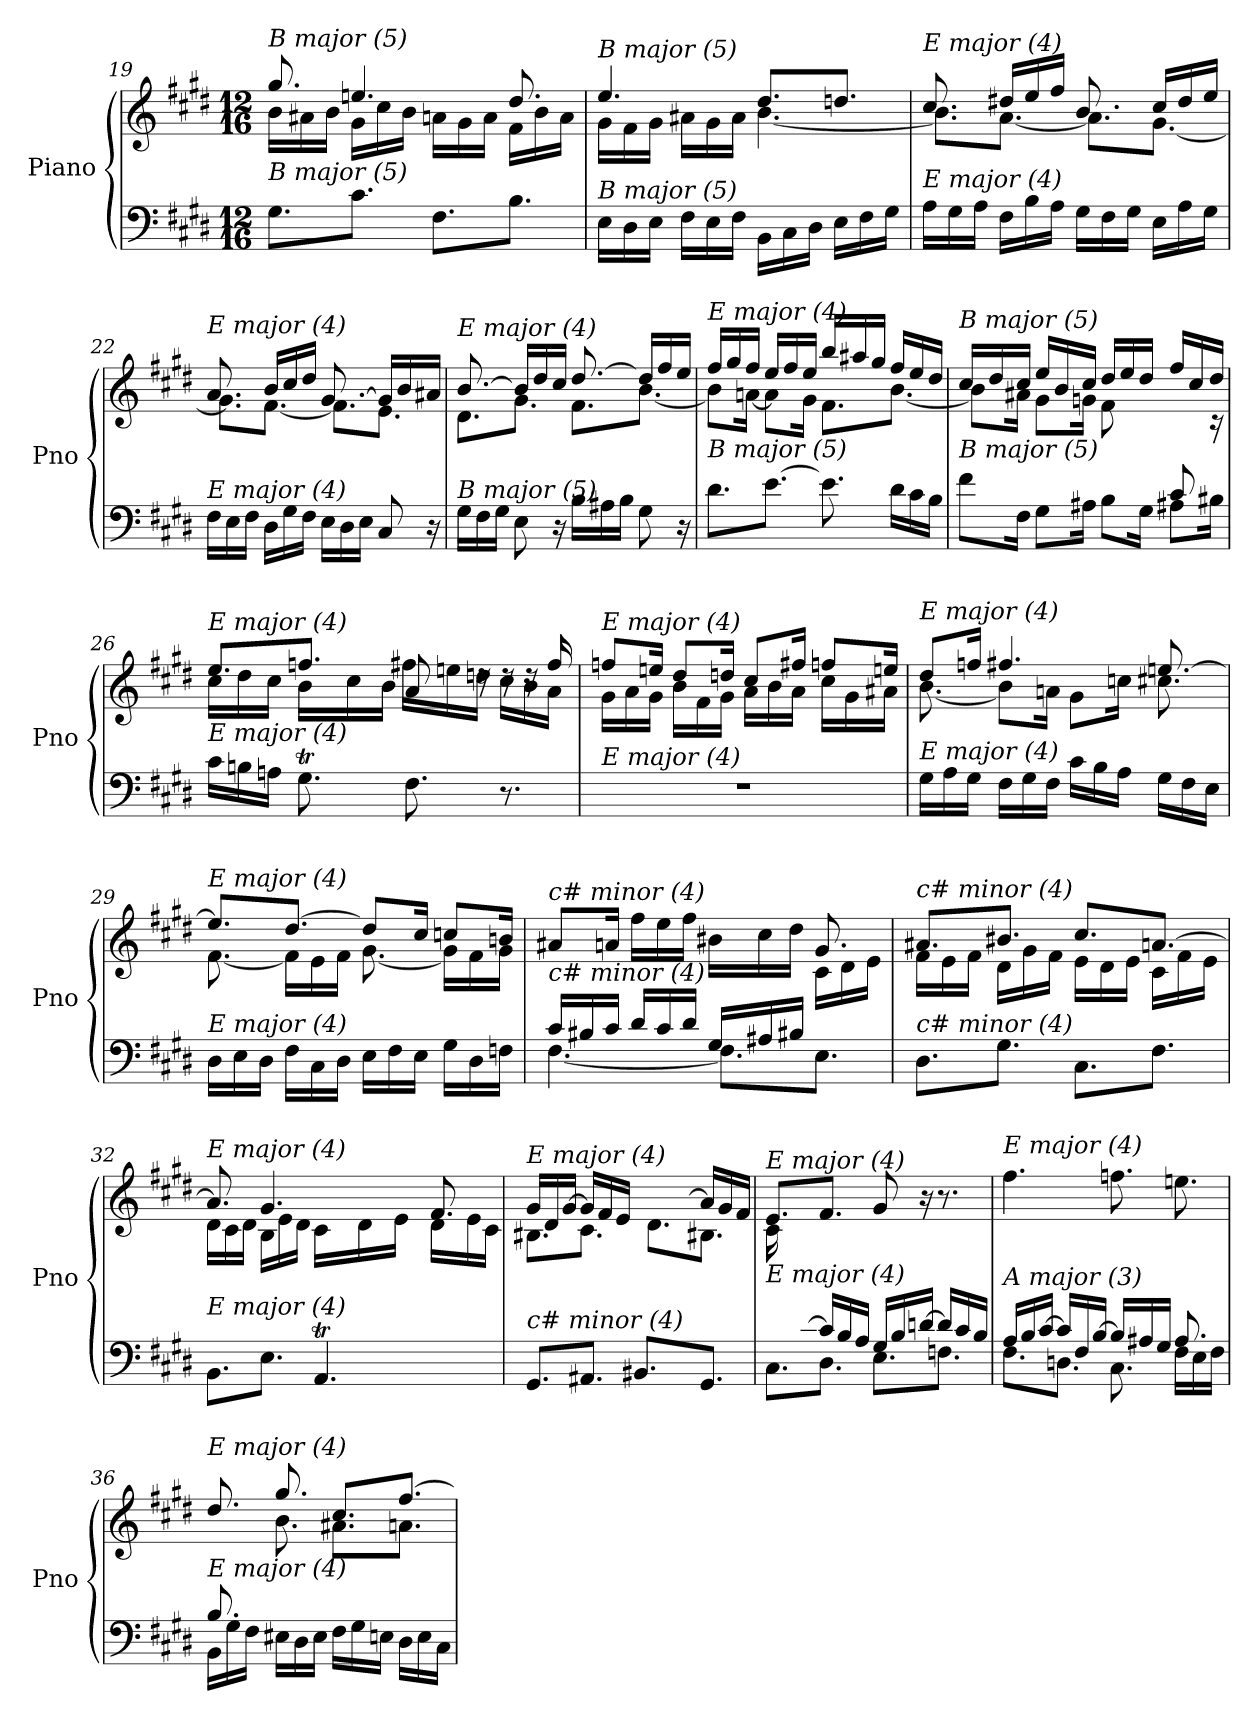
**kern	**kern
*part1	*part1
*staff2	*staff1
*I"Piano	*
*I'Pno	*
!!LO:LB:g=z
*clefF4	*clefG2
*k[f#c#g#d#]	*k[f#c#g#d#]
*M12/16	*M12/16
=19	=19
*	*^
!	!LO:TX:i:t=B major (5)	!
!LO:TX:i:t=B major (5)	!	!
8.G#\L	8.gg#/	16b\LL
.	.	16a#X\
.	.	16b\JJ
8.c#\J	4.een/	16g#\LL
.	.	16cc#\
.	.	16b\JJ
8.F#\L	.	16an\LL
.	.	16g#\
.	.	16a\JJ
8.B\J	8.dd#/	16f#\LL
.	.	16b\
.	.	16a\JJ
=20	=20	=20
!	!LO:TX:i:t=B major (5)	!
!LO:TX:i:t=B major (5)	!	!
16E\LL	4.ee/	16g#\LL
16D#\	.	16f#\
16E\JJ	.	16g#\JJ
16F#\LL	.	16a#X\LL
16E\	.	16g#\
16F#\JJ	.	16a#\JJ
16BB\LL	8.dd#/L	[4.b\
16C#\	.	.
16D#\JJ	.	.
16E\LL	8.ddn/J	.
16F#\	.	.
16G#\JJ	.	.
=21	=21	=21
!	!LO:TX:i:t=E major (4)	!
!LO:TX:i:t=E major (4)	!	!
16A\LL	8.cc#/	8.b\L]
16G#\	.	.
16A\JJ	.	.
16F#\LL	16dd#X/LL	[8.a\J
16B\	16ee/	.
16A\JJ	16ff#/JJ	.
16G#\LL	8.b/	8.a\L]
16F#\	.	.
16G#\JJ	.	.
16E\LL	16cc#/LL	[8.g#\J
16A\	16dd#/	.
16G#\JJ	16ee/JJ	.
!!LO:LB:g=z	!!
=22	=22	=22
!	!LO:TX:i:t=E major (4)	!
!LO:TX:i:t=E major (4)	!	!
16F#\LL	8.a/	8.g#\L]
16E\	.	.
16F#\JJ	.	.
16D#\LL	16b/LL	[8.f#\J
16G#\	16cc#/	.
16F#\JJ	16dd#/JJ	.
16E\LL	[8.g#/	8.f#\L]
16D#\	.	.
16E\JJ	.	.
8C#/	16g#/LL]	8.e\J
.	16b/	.
16r	16a#X/JJ	.
=23	=23	=23
!	!LO:TX:i:t=E major (4)	!
!LO:TX:i:t=B major (5)	!	!
16G#\LL	[8.b/	8.d#\L
16F#\	.	.
16G#\JJ	.	.
8E\	16b/LL]	8.g#\J
.	16dd#/	.
16r	16cc#/JJ	.
16B\LL	[8.dd#/	8.f#\L
16A#X\	.	.
16B\JJ	.	.
8G#\	16dd#/LL]	[8.b\J
.	16ff#/	.
16r	16ee/JJ	.
=24	=24	=24
!	!LO:TX:i:t=E major (4)	!
!LO:TX:i:t=B major (5)	!	!
8.d#\L	16ff#/LL	8b\L]
.	16gg#/	.
.	16ff#/JJ	[16an\Jk
[8.e\J	16ee/LL	8a\L]
.	16ff#/	.
.	16ee/JJ	16g#\Jk
8.e\]	16bb/LL	8.f#\L
.	16aa#X/	.
.	16gg#/JJ	.
16d#\LL	16ff#/LL	[8.b\J
16c#\	16ee/	.
16B\JJ	16dd#/JJ	.
!!LO:LB:g=z	!!
=25	=25	=25
*^	*	*
!	!	!LO:TX:i:t=B major (5)	!
!LO:TX:i:t=B major (5)	!	!	!
2ryy	8f#\L	16cc#/LL	8b\L]
.	.	16dd#/	.
.	16F#\Jk	16cc#/JJ	16a#X\Jk
.	8G#\L	16ee/LL	8g#\L
.	.	16b/	.
.	16A#X\Jk	16cc#/JJ	16gn\Jk
.	8B\L	16dd#/LL	8f#\L
.	.	16ee/	.
16B#X/Jk	16G#\Jk	16dd#/JJ	8.ryy
8c#/	8A#X\L	16ff#/LL	.
.	.	16cc#/	.
16ryy	16B#X\Jk	16dd#/JJ	16rc
=26	=26	=26	=26
*	*	*	*^
!	!	!LO:TX:i:t=E major (4)	!	!
!LO:TX:i:t=E major (4)	!	!	!	!
16c#\LL	8.ryy	8.ee/L	16cc#\LL	8.ryy
16Bn\	.	.	16dd#\	.
16An\JJ	.	.	16cc#\JJ	.
8.G#t\	32A!yy	8.ffni/J	16b\LL	8.ryy
.	32G#!yy	.	.	.
.	32A!yy	.	16cc#\	.
.	16.G#!yy	.	.	.
.	.	.	16b\JJ	.
8.F#\	4.ryy	8a/	16ff#\LL	4.ryy
.	.	.	16een\	.
.	.	16rdd	16ddn\JJ	.
8.r	.	16rdd	16cc#\LL	.
.	.	16rdd	16b\	.
.	.	16ff#/	16a\JJ	.
*v	*v	*	*	*
*	*	*v	*v
=27	=27	=27
!	!LO:TX:i:t=E major (4)	!
!LO:TX:i:t=E major (4)	!	!
2.r	8ffni/L	16g#\LL
.	.	16a\
.	16een/Jk	16g#\JJ
.	8dd#/L	16b\LL
.	.	16f#\
.	16ddn/Jk	16g#\JJ
.	8cc#/L	16a\LL
.	.	16b\
.	16ff#/Jk	16a\JJ
.	8ffni/L	16cc#\LL
.	.	16g#\
.	16een/Jk	16a#X\JJ
!!LO:LB:g=z	!!
=28	=28	=28
!	!LO:TX:i:t=E major (4)	!
!LO:TX:i:t=E major (4)	!	!
16G#\LL	8dd#/L	[8.b\
16A\	.	.
16G#\JJ	16ffni/Jk	.
16F#\LL	4.ff#/	8b\L]
16G#\	.	.
16F#\JJ	.	16an\Jk
16c#\LL	.	8g#\L
16B\	.	.
16A\JJ	.	16ccni\Jk
16G#\LL	[8.een/	8.cc#\
16F#\	.	.
16E\JJ	.	.
=29	=29	=29
!	!LO:TX:i:t=E major (4)	!
!LO:TX:i:t=E major (4)	!	!
16D#\LL	8.ee/L]	[8.f#\
16E\	.	.
16D#\JJ	.	.
16F#\LL	[8.dd#/J	16f#\LL]
16C#\	.	16e\
16D#\JJ	.	16f#\JJ
16E\LL	8dd#/L]	[8.g#\
16F#\	.	.
16E\JJ	16cc#/Jk	.
16G#\LL	8ccni/L	16g#\LL]
16D#\	.	16f#\
16Fni\JJ	16bn/Jk	16g#\JJ
=30	=30	=30
*^	*	*
!	!	!LO:TX:i:t=c# minor (4)	!
!LO:TX:i:t=c# minor (4)	!	!	!
16c#/LL	[4.F#\	8a#X/L	2ryy
16B#X/	.	.	.
16c#/JJ	.	16an/Jk	.
16d#/LL	.	16ff#\LL	.
16c#/	.	16ee\	.
16d#/JJ	.	16ff#\JJ	.
16G#/LL	8.F#\L]	16b#X\LL	.
16A#X/	.	16cc#\	.
16B#X/JJ	.	16dd#\JJ	16ryy
8.ryy	8.E\J	8.g#/	16c#\LL
.	.	.	16d#\
.	.	.	16e\JJ
*v	*v	*	*
!!LO:LB:g=z	!!
=31	=31	=31
!	!LO:TX:i:t=c# minor (4)	!
!LO:TX:i:t=c# minor (4)	!	!
8.D#\L	8.a#X/L	16f#\LL
.	.	16e\
.	.	16f#\JJ
8.G#\J	8.b#X/J	16d#\LL
.	.	16g#\
.	.	16f#\JJ
8.C#\L	8.cc#/L	16e\LL
.	.	16d#\
.	.	16e\JJ
8.F#\J	[8.an/J	16c#\LL
.	.	16f#\
.	.	16e\JJ
=32	=32	=32
*^	*	*^
!	!	!LO:TX:i:t=E major (4)	!	!
!LO:TX:i:t=E major (4)	!	!	!	!
8.BB\L	4.ryy	8.a/]	16d#\LL	4.ryy
.	.	.	16c#\	.
.	.	.	16d#\JJ	.
8.E\J	.	4.g#/	16B\LL	.
.	.	.	16e\	.
.	.	.	16d#\JJ	.
4.AAT/	32BB!yy	.	16c#\LL	4.ryy
.	32AA!yy	.	.	.
.	32BB!yy	.	16d#\	.
.	32AA!yy	.	.	.
.	32BB!yy	.	16e\JJ	.
.	32AA!yy	.	.	.
.	32BB!yy	8.f#/	16d#\LL	.
.	[32AA!yy	.	.	.
.	8AA!yy]	.	16e\	.
.	.	.	16c#\JJ	.
*v	*v	*	*	*
*	*	*v	*v
=33	=33	=33
!	!LO:TX:i:t=E major (4)	!
!LO:TX:i:t=c# minor (4)	!	!
8.GG#/L	16g#/LL	8.B#X\L
.	16d#/	.
.	[16g#/JJ	.
8.AA#X/J	16g#/LL]	8.c#\J
.	16f#/	.
.	16e/JJ	.
8.BB#X/L	16d#/LLyy	8.d#\L
.	16f#/	.
.	[16a/JJ	.
8.GG#/J	16a/LL]	8.B#X\J
.	16g#/	.
.	16f#/JJ	.
!!LO:PB:g=z	!!
=34	=34	=34
*^	*	*
!	!	!LO:TX:i:t=E major (4)	!
!LO:TX:i:t=E major (4)	!	!	!
16ryy	8.C#\L	8.e/L	16c#\LL
16G#/	.	.	2ryy
[16c#/JJ	.	.	.
16c#/LL]	8.D#\J	8.f#/J	.
16B/	.	.	.
16A/JJ	.	.	.
16G#/LL	8.E\L	8g#/	.
16B/	.	.	.
[16dn/JJ	.	16r	.
16d/LL]	8.Fni\J	8.r	8.ryy
16c#/	.	.	.
16B/JJ	.	.	.
*	*	*v	*v
=35	=35	=35
!	!	!LO:TX:i:t=E major (4)
!LO:TX:i:t=A major (3)	!	!
16A/LL	8.F#\L	4.ff#\
16B/	.	.
[16c#/JJ	.	.
16c#/LL]	8.Dn\J	.
16F#/	.	.
[16B/JJ	.	.
16B/LL]	8.C#\	8.ffni\L
16A#X/	.	.
16G#/JJ	.	.
8.A#/	16F#\LL	8.een\J
.	16E\	.
.	16F#\JJ	.
=36	=36	=36
*	*	*^
!	!	!LO:TX:i:t=E major (4)	!
!LO:TX:i:t=E major (4)	!	!	!
8.B/L	16BB\LL	8.dd#/L	8.ryy
.	16G#\	.	.
.	16F#\JJ	.	.
2ryy	16E#Xj\LL	8.gg#/J	8.b\J
.	16D#\	.	.
.	16E#j\JJ	.	.
.	16F#\LL	8.cc#/L	8.a#X\L
.	16G#\	.	.
.	16En\JJ	.	.
.	16D#\LL	[8.ff#/J	8.an\J
.	16E\	.	.
16ryy	16C#\JJ	.	.
*v	*v	*	*
*	*v	*v
=	=
*-	*-
